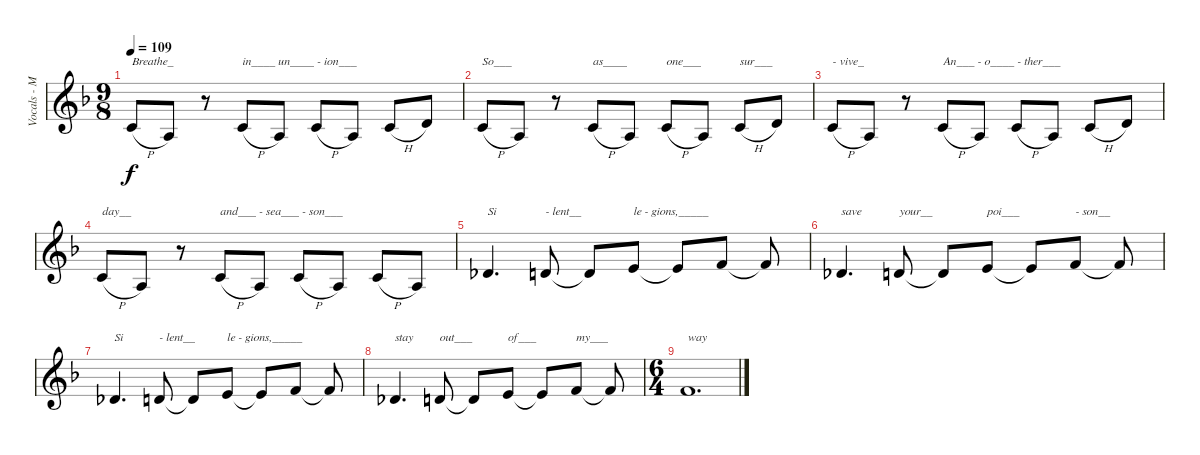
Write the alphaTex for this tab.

\track ("Vocals - Maynard" "Vocals - M") {instrument tuba}
\staff {score}
\tuning (E4 B3 G3 D3 A2 E2) {hide}
\ts (9 8)
\tempo 109
\clef g2
\ks dminor
5.3{h}.8{txt "Breathe_" dy f} 2.3.8 r.8 5.3{h}.8{txt "in____ un____ - ion___"} 2.3.8{beam split} 5.3{h}.8{beam merge} 2.3.8{beam split} 1.2{h}.8 3.2.8 |
5.3{h}.8{txt "So___"} 2.3.8 r.8 5.3{h}.8{txt "as____"} 2.3.8{beam split} 5.3{h}.8{txt "one___" beam merge} 2.3.8{beam split} 1.2{h}.8{txt "sur___"} 3.2.8 |
5.3{h}.8{txt "- vive_"} 2.3.8 r.8 5.3{h}.8{txt "An___ - o____ - ther___"} 2.3.8{beam split} 5.3{h}.8{beam merge} 2.3.8{beam split} 1.2{h}.8 3.2.8 |
5.3{h}.8{txt "day__"} 2.3.8 r.8 5.3{h}.8{txt "and___ - sea___ - son___"} 2.3.8{beam split} 5.3{h}.8{beam merge} 2.3.8{beam split} 5.3{h}.8 2.3.8 |
2.2.4{d txt "Si"} 3.2.8{txt "- lent__" beam split} 3.2{t}.8 0.1.8{txt "le - gions,_____"} 0.1{t}.8 1.1.8{beam split} 1.1{t}.8 |
2.2.4{d txt "save"} 3.2.8{txt "your__" beam split} 3.2{t}.8 0.1.8{txt "poi___"} 0.1{t}.8 1.1.8{txt "- son__" beam split} 1.1{t}.8 |
2.2.4{d txt "Si"} 3.2.8{txt "- lent__" beam split} 3.2{t}.8 0.1.8{txt "le - gions,_____"} 0.1{t}.8 1.1.8{beam split} 1.1{t}.8 |
2.2.4{d txt "stay"} 3.2.8{txt "out___" beam split} 3.2{t}.8 0.1.8{txt "of___"} 0.1{t}.8 1.1.8{txt "my___" beam split} 1.1{t}.8 |
\ts (6 4)
1.1.1{d txt "way"}
